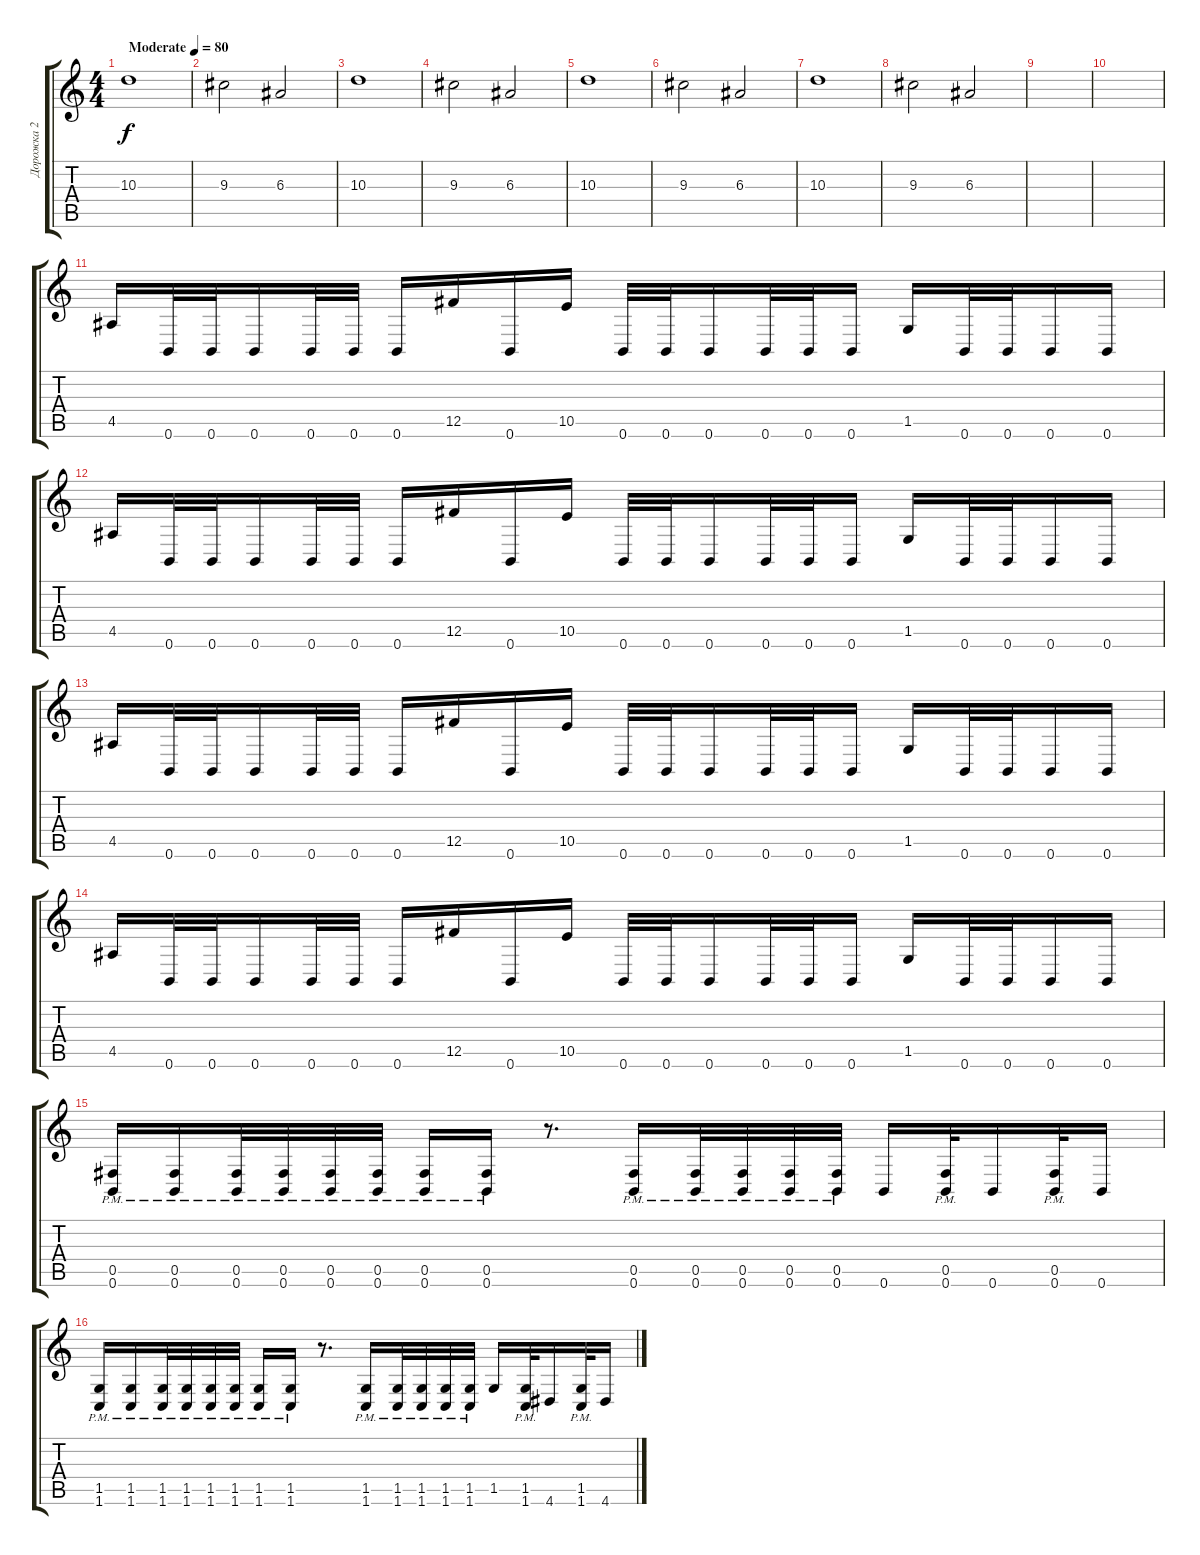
\track ("Дорожка 2" "Дорожка 2") {instrument distortionguitar}
\staff {score tabs}
\tuning (Db4 Ab3 E3 B2 Gb2 B1) {hide}
\ts (4 4)
\tempo (80 "Moderate")
\clef g2
\ks c
10.3.1{dy f instrument distortionguitar} |
9.3.2 6.3.2 |
10.3.1 |
9.3.2 6.3.2 |
10.3.1 |
9.3.2 6.3.2 |
10.3.1 |
9.3.2 6.3.2 |
|
|
4.5.16 0.6.32 0.6.32 0.6.16 0.6.32 0.6.32 0.6.16 12.5.16 0.6.16 10.5.16 0.6.32 0.6.32 0.6.16 0.6.32 0.6.32 0.6.16 1.5.16 0.6.32 0.6.32 0.6.16 0.6.16 |
4.5.16 0.6.32 0.6.32 0.6.16 0.6.32 0.6.32 0.6.16 12.5.16 0.6.16 10.5.16 0.6.32 0.6.32 0.6.16 0.6.32 0.6.32 0.6.16 1.5.16 0.6.32 0.6.32 0.6.16 0.6.16 |
4.5.16 0.6.32 0.6.32 0.6.16 0.6.32 0.6.32 0.6.16 12.5.16 0.6.16 10.5.16 0.6.32 0.6.32 0.6.16 0.6.32 0.6.32 0.6.16 1.5.16 0.6.32 0.6.32 0.6.16 0.6.16 |
4.5.16 0.6.32 0.6.32 0.6.16 0.6.32 0.6.32 0.6.16 12.5.16 0.6.16 10.5.16 0.6.32 0.6.32 0.6.16 0.6.32 0.6.32 0.6.16 1.5.16 0.6.32 0.6.32 0.6.16 0.6.16 |
(0.5{pm} 0.6{pm}).16 (0.5{pm} 0.6{pm}).16 (0.5{pm} 0.6{pm}).32 (0.5{pm} 0.6{pm}).32 (0.5{pm} 0.6{pm}).32 (0.5{pm} 0.6{pm}).32 (0.5{pm} 0.6{pm}).16 (0.5{pm} 0.6{pm}).16 r.8{d} (0.5{pm} 0.6{pm}).16 (0.5{pm} 0.6{pm}).32 (0.5{pm} 0.6{pm}).32 (0.5{pm} 0.6{pm}).32 (0.5{pm} 0.6{pm}).32 0.6.16 (0.5{pm} 0.6{pm}).32 0.6.16 (0.5{pm} 0.6{pm}).32 0.6.16 |
(1.5 1.6{pm}).16 (1.5{pm} 1.6{pm}).16 (1.5{pm} 1.6{pm}).32 (1.5{pm} 1.6{pm}).32 (1.5{pm} 1.6{pm}).32 (1.5{pm} 1.6{pm}).32 (1.5{pm} 1.6{pm}).16 (1.5{pm} 1.6{pm}).16 r.8{d} (1.5{pm} 1.6{pm}).16 (1.5{pm} 1.6{pm}).32 (1.5{pm} 1.6{pm}).32 (1.5{pm} 1.6{pm}).32 (1.5{pm} 1.6{pm}).32 1.5.16 (1.5{pm} 1.6{pm}).32 4.6.16 (1.5{pm} 1.6{pm}).32 4.6.16
